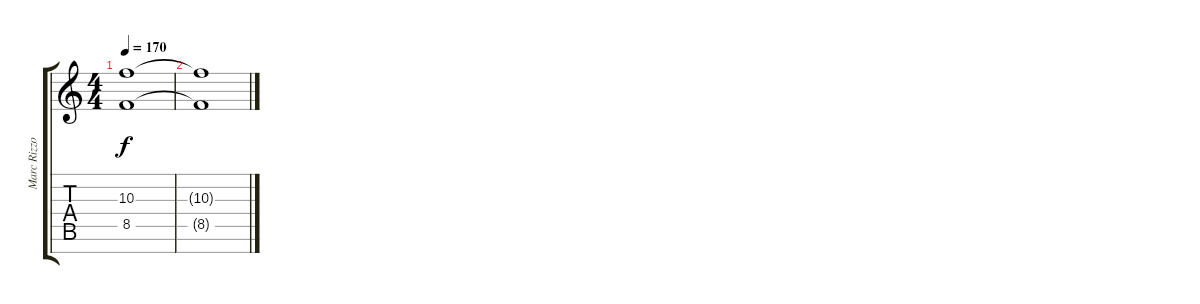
\track ("Marc Rizzo" "Marc Rizzo") {instrument distortionguitar}
\staff {score tabs}
\tuning (E4 B3 G3 D3 A2 E2 B1) {hide}
\ts (4 4)
\tempo 170
\clef g2
\ks c
(10.3{t} 8.5{t}).1{dy f} |
(10.3{t} 8.5{t}).1
